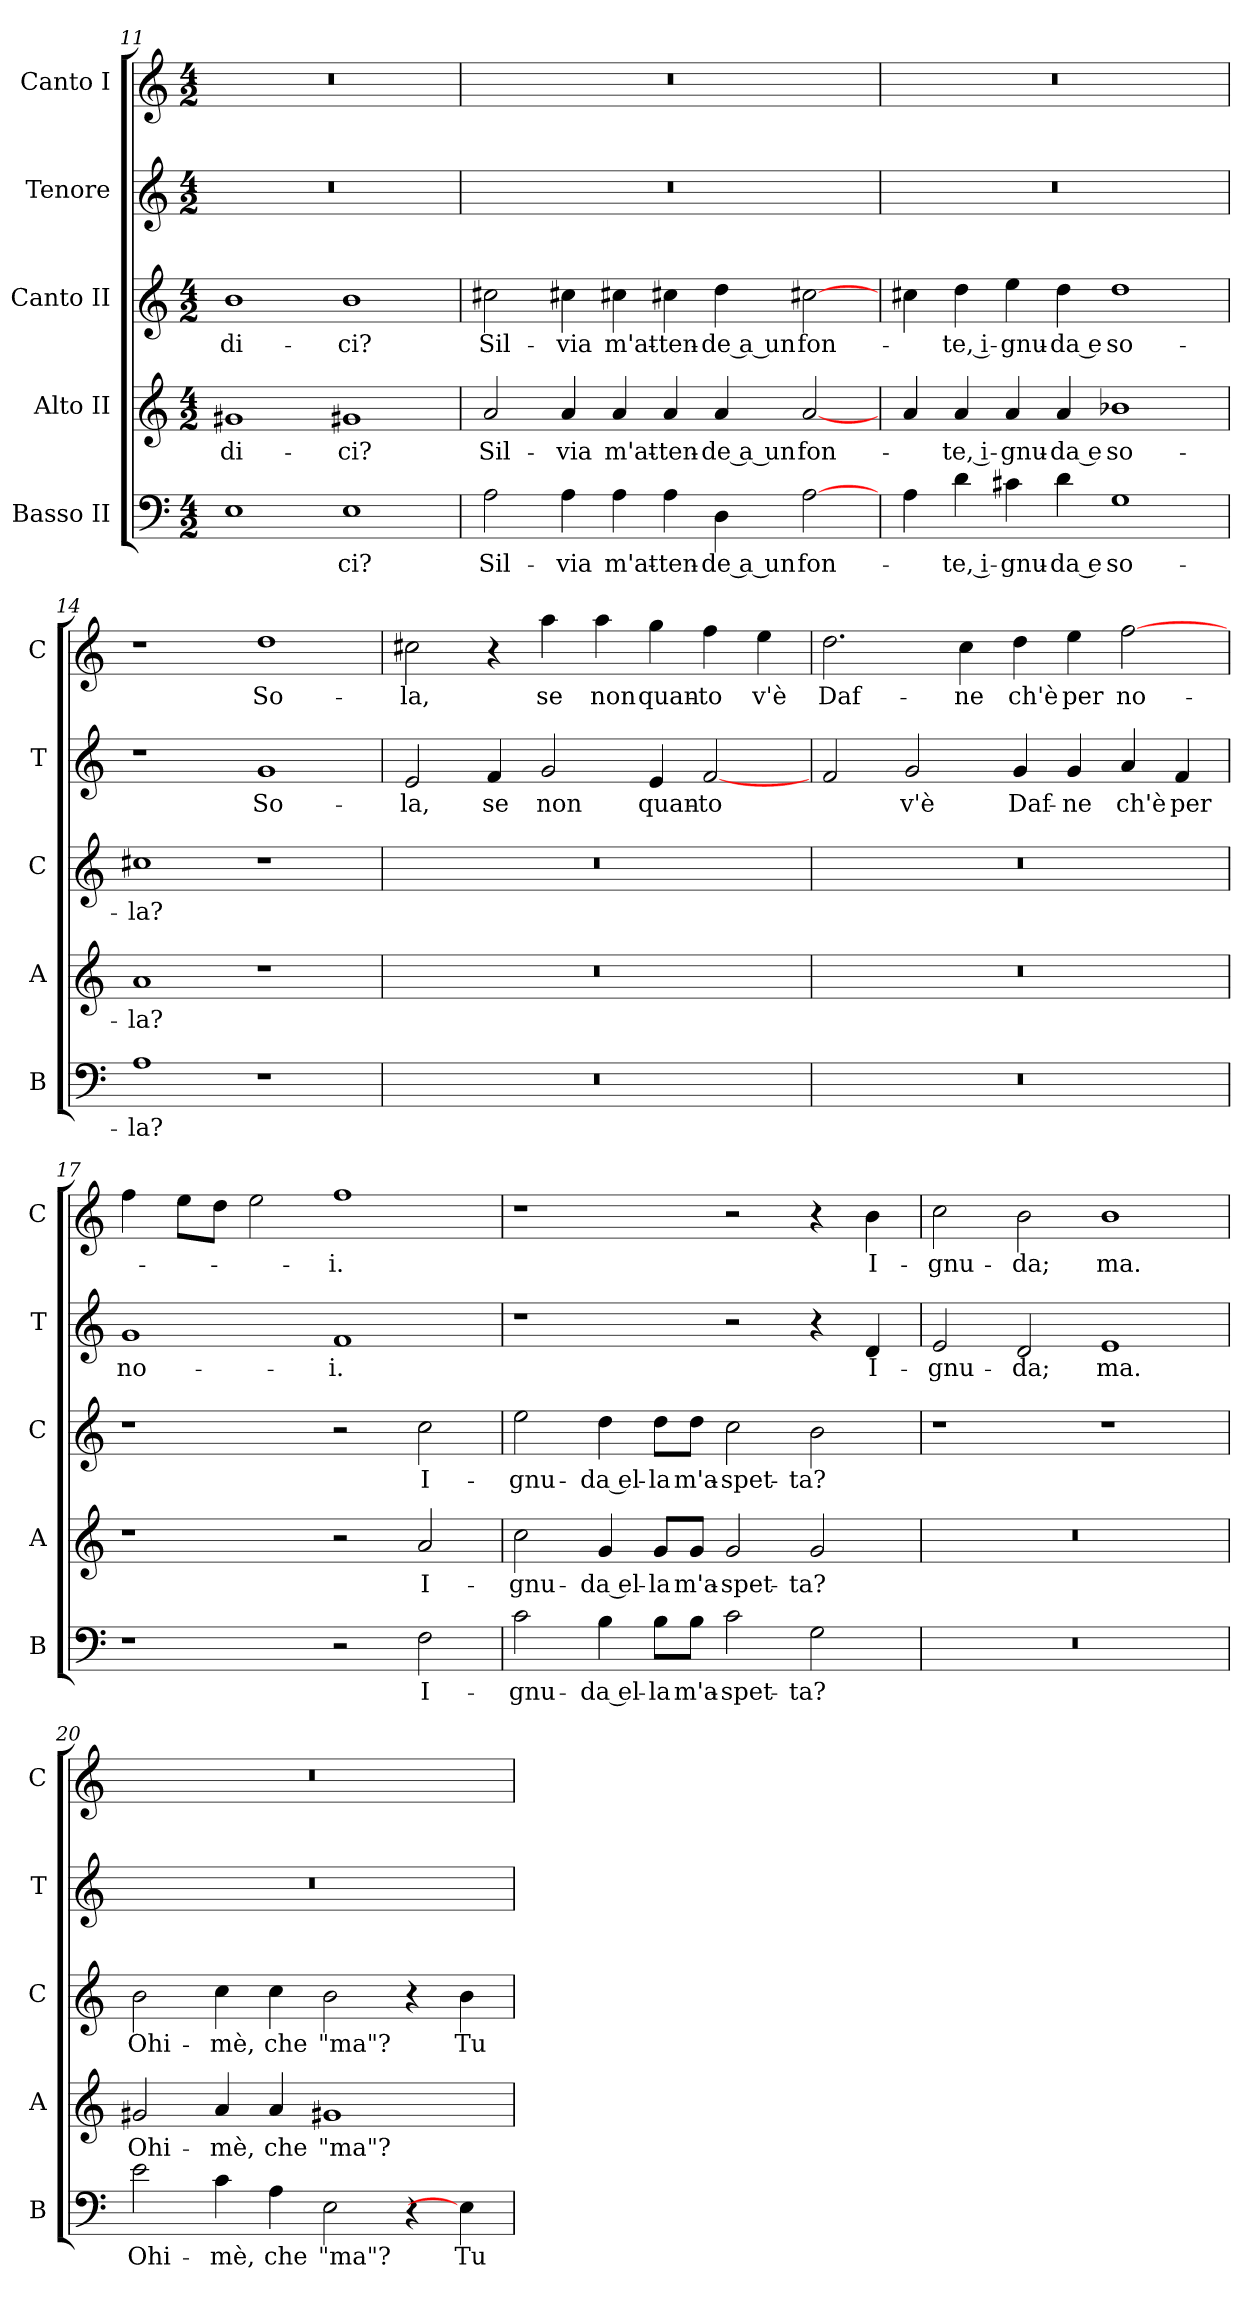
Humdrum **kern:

**kern	**text	**kern	**text	**kern	**text	**kern	**text	**kern	**text
*part5	*part5	*part4	*part4	*part3	*part3	*part2	*part2	*part1	*part1
*staff5	*staff5	*staff4	*staff4	*staff3	*staff3	*staff2	*staff2	*staff1	*staff1
*I"Basso II	*	*I"Alto II	*	*I"Canto II	*	*I"Tenore	*	*I"Canto I	*
*I'B	*	*I'A	*	*I'C	*	*I'T	*	*I'C	*
*clefF4	*	*clefG2	*	*clefG2	*	*clefG2	*	*clefG2	*
*k[]	*	*k[]	*	*k[]	*	*k[]	*	*k[]	*
*M4/2	*	*M4/2	*	*M4/2	*	*M4/2	*	*M4/2	*
=11	=11	=11	=11	=11	=11	=11	=11	=11	=11
1E	.	1g#X	di-	1b	di-	0r	.	0r	.
1E	-ci?	1g#X	-ci?	1b	-ci?	.	.	.	.
=12	=12	=12	=12	=12	=12	=12	=12	=12	=12
2A	Sil-	2a	Sil-	2cc#X	Sil-	0r	.	0r	.
4A	-via	4a	-via	4cc#X	-via	.	.	.	.
4A	m'at-	4a	m'at-	4cc#X	m'at-	.	.	.	.
4A	-ten-	4a	-ten-	4cc#X	-ten-	.	.	.	.
4D	-de a un	4a	-de a un	4dd	-de a un	.	.	.	.
[2A	fon-	[2a	fon-	[2cc#X	fon-	.	.	.	.
=13	=13	=13	=13	=13	=13	=13	=13	=13	=13
4A	.	4a	.	4cc#X	.	0r	.	0r	.
4d	-te, i-	4a	-te, i-	4dd	-te, i-	.	.	.	.
4c#X	-gnu-	4a	-gnu-	4ee	-gnu-	.	.	.	.
4d	-da e	4a	-da e	4dd	-da e	.	.	.	.
1G	so-	1b-X	so-	1dd	so-	.	.	.	.
=14	=14	=14	=14	=14	=14	=14	=14	=14	=14
1A	-la?	1a	-la?	1cc#X	-la?	1r	.	1r	.
1r	.	1r	.	1r	.	1g	So-	1dd	So-
=15	=15	=15	=15	=15	=15	=15	=15	=15	=15
0r	.	0r	.	0r	.	2e	-la,	2cc#X	-la,
.	.	.	.	.	.	4f	se	4r	.
.	.	.	.	.	.	2g	non	4aa	se
.	.	.	.	.	.	.	.	4aa	non
.	.	.	.	.	.	4e	quan-	4gg	quan-
.	.	.	.	.	.	[2f	-to	4ff	-to
.	.	.	.	.	.	.	.	4ee	v'è
=16	=16	=16	=16	=16	=16	=16	=16	=16	=16
0r	.	0r	.	0r	.	2f	.	2.dd	Daf-
.	.	.	.	.	.	2g	v'è	.	.
.	.	.	.	.	.	.	.	4cc	-ne
.	.	.	.	.	.	4g	Daf-	4dd	ch'è
.	.	.	.	.	.	4g	-ne	4ee	per
.	.	.	.	.	.	4a	ch'è	[2ff	no-
.	.	.	.	.	.	4f	per	.	.
=17	=17	=17	=17	=17	=17	=17	=17	=17	=17
1r	.	1r	.	1r	.	1g	no-	4ff	.
.	.	.	.	.	.	.	.	8eeL	.
.	.	.	.	.	.	.	.	8ddJ	.
.	.	.	.	.	.	.	.	2ee	.
2r	.	2r	.	2r	.	1f	-i.	1ff	-i.
2F	I-	2a	I-	2cc	I-	.	.	.	.
=18	=18	=18	=18	=18	=18	=18	=18	=18	=18
2c	-gnu-	2cc	-gnu-	2ee	-gnu-	1r	.	1r	.
4B	-da el-	4g	-da el-	4dd	-da el-	.	.	.	.
8BL	-la	8gL	-la	8ddL	-la	.	.	.	.
8BJ	m'a-	8gJ	m'a-	8ddJ	m'a-	.	.	.	.
2c	-spet-	2g	-spet-	2cc	-spet-	2r	.	2r	.
2G	-ta?	2g	-ta?	2b	-ta?	4r	.	4r	.
.	.	.	.	.	.	4d	I-	4b	I-
=19	=19	=19	=19	=19	=19	=19	=19	=19	=19
0r	.	0r	.	1r	.	2e	-gnu-	2cc	-gnu-
.	.	.	.	.	.	2d	-da;	2b	-da;
.	.	.	.	1r	.	1e	ma.	1b	ma.
=20	=20	=20	=20	=20	=20	=20	=20	=20	=20
2e	Ohi-	2g#X	Ohi-	2b	Ohi-	0r	.	0r	.
4c	-mè,	4a	-mè,	4cc	-mè,	.	.	.	.
4A	che	4a	che	4cc	che	.	.	.	.
2E	"ma"?	1g#X	"ma"?	2b	"ma"?	.	.	.	.
4r	.	.	.	4r	.	.	.	.	.
4E]	Tu	.	.	4b	Tu	.	.	.	.
=	=	=	=	=	=	=	=	=	=
*-	*-	*-	*-	*-	*-	*-	*-	*-	*-
